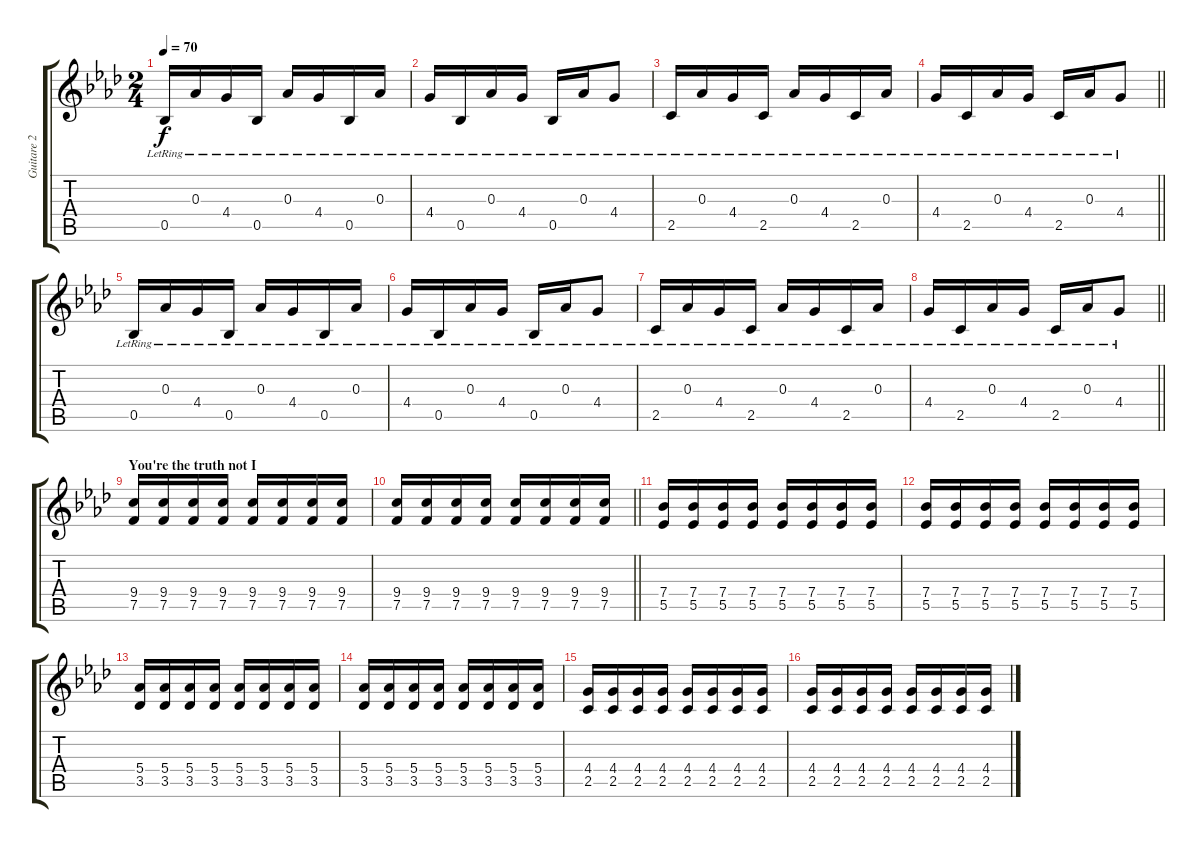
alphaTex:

\track ("Guitare 2" "Guitare 2") {instrument acousticguitarsteel}
\staff {score tabs}
\tuning (F4 C4 Ab3 Eb3 Bb2 F2) {hide}
\ts (2 4)
\tempo 70
\clef g2
\ks fminor
0.5{lr}.16{dy f} 0.3{lr}.16 4.4{lr}.16 0.5{lr}.16 0.3{lr}.16 4.4{lr}.16 0.5{lr}.16 0.3{lr}.16 |
4.4{lr}.16 0.5{lr}.16 0.3{lr}.16 4.4{lr}.16 0.5{lr}.16 0.3{lr}.16 4.4{lr}.8 |
2.5{lr}.16 0.3{lr}.16 4.4{lr}.16 2.5{lr}.16 0.3{lr}.16 4.4{lr}.16 2.5{lr}.16 0.3{lr}.16 |
\barLineRight lightlight
4.4{lr}.16 2.5{lr}.16 0.3{lr}.16 4.4{lr}.16 2.5{lr}.16 0.3{lr}.16 4.4{lr}.8 |
0.5{lr}.16 0.3{lr}.16 4.4{lr}.16 0.5{lr}.16 0.3{lr}.16 4.4{lr}.16 0.5{lr}.16 0.3{lr}.16 |
4.4{lr}.16 0.5{lr}.16 0.3{lr}.16 4.4{lr}.16 0.5{lr}.16 0.3{lr}.16 4.4{lr}.8 |
2.5{lr}.16 0.3{lr}.16 4.4{lr}.16 2.5{lr}.16 0.3{lr}.16 4.4{lr}.16 2.5{lr}.16 0.3{lr}.16 |
\barLineRight lightlight
4.4{lr}.16 2.5{lr}.16 0.3{lr}.16 4.4{lr}.16 2.5{lr}.16 0.3{lr}.16 4.4{lr}.8 |
\section ("" "You're the truth not I")
(9.4 7.5).16{volume 11} (9.4 7.5).16 (9.4 7.5).16 (9.4 7.5).16 (9.4 7.5).16 (9.4 7.5).16 (9.4 7.5).16 (9.4 7.5).16 |
\barLineRight lightlight
(9.4 7.5).16 (9.4 7.5).16 (9.4 7.5).16 (9.4 7.5).16 (9.4 7.5).16 (9.4 7.5).16 (9.4 7.5).16 (9.4 7.5).16 |
(7.4 5.5).16 (7.4 5.5).16 (7.4 5.5).16 (7.4 5.5).16 (7.4 5.5).16 (7.4 5.5).16 (7.4 5.5).16 (7.4 5.5).16 |
(7.4 5.5).16 (7.4 5.5).16 (7.4 5.5).16 (7.4 5.5).16 (7.4 5.5).16 (7.4 5.5).16 (7.4 5.5).16 (7.4 5.5).16 |
(5.4 3.5).16 (5.4 3.5).16 (5.4 3.5).16 (5.4 3.5).16 (5.4 3.5).16 (5.4 3.5).16 (5.4 3.5).16 (5.4 3.5).16 |
(5.4 3.5).16 (5.4 3.5).16 (5.4 3.5).16 (5.4 3.5).16 (5.4 3.5).16 (5.4 3.5).16 (5.4 3.5).16 (5.4 3.5).16 |
(4.4 2.5).16 (4.4 2.5).16 (4.4 2.5).16 (4.4 2.5).16 (4.4 2.5).16 (4.4 2.5).16 (4.4 2.5).16 (4.4 2.5).16 |
(4.4 2.5).16 (4.4 2.5).16 (4.4 2.5).16 (4.4 2.5).16 (4.4 2.5).16 (4.4 2.5).16 (4.4 2.5).16 (4.4 2.5).16
